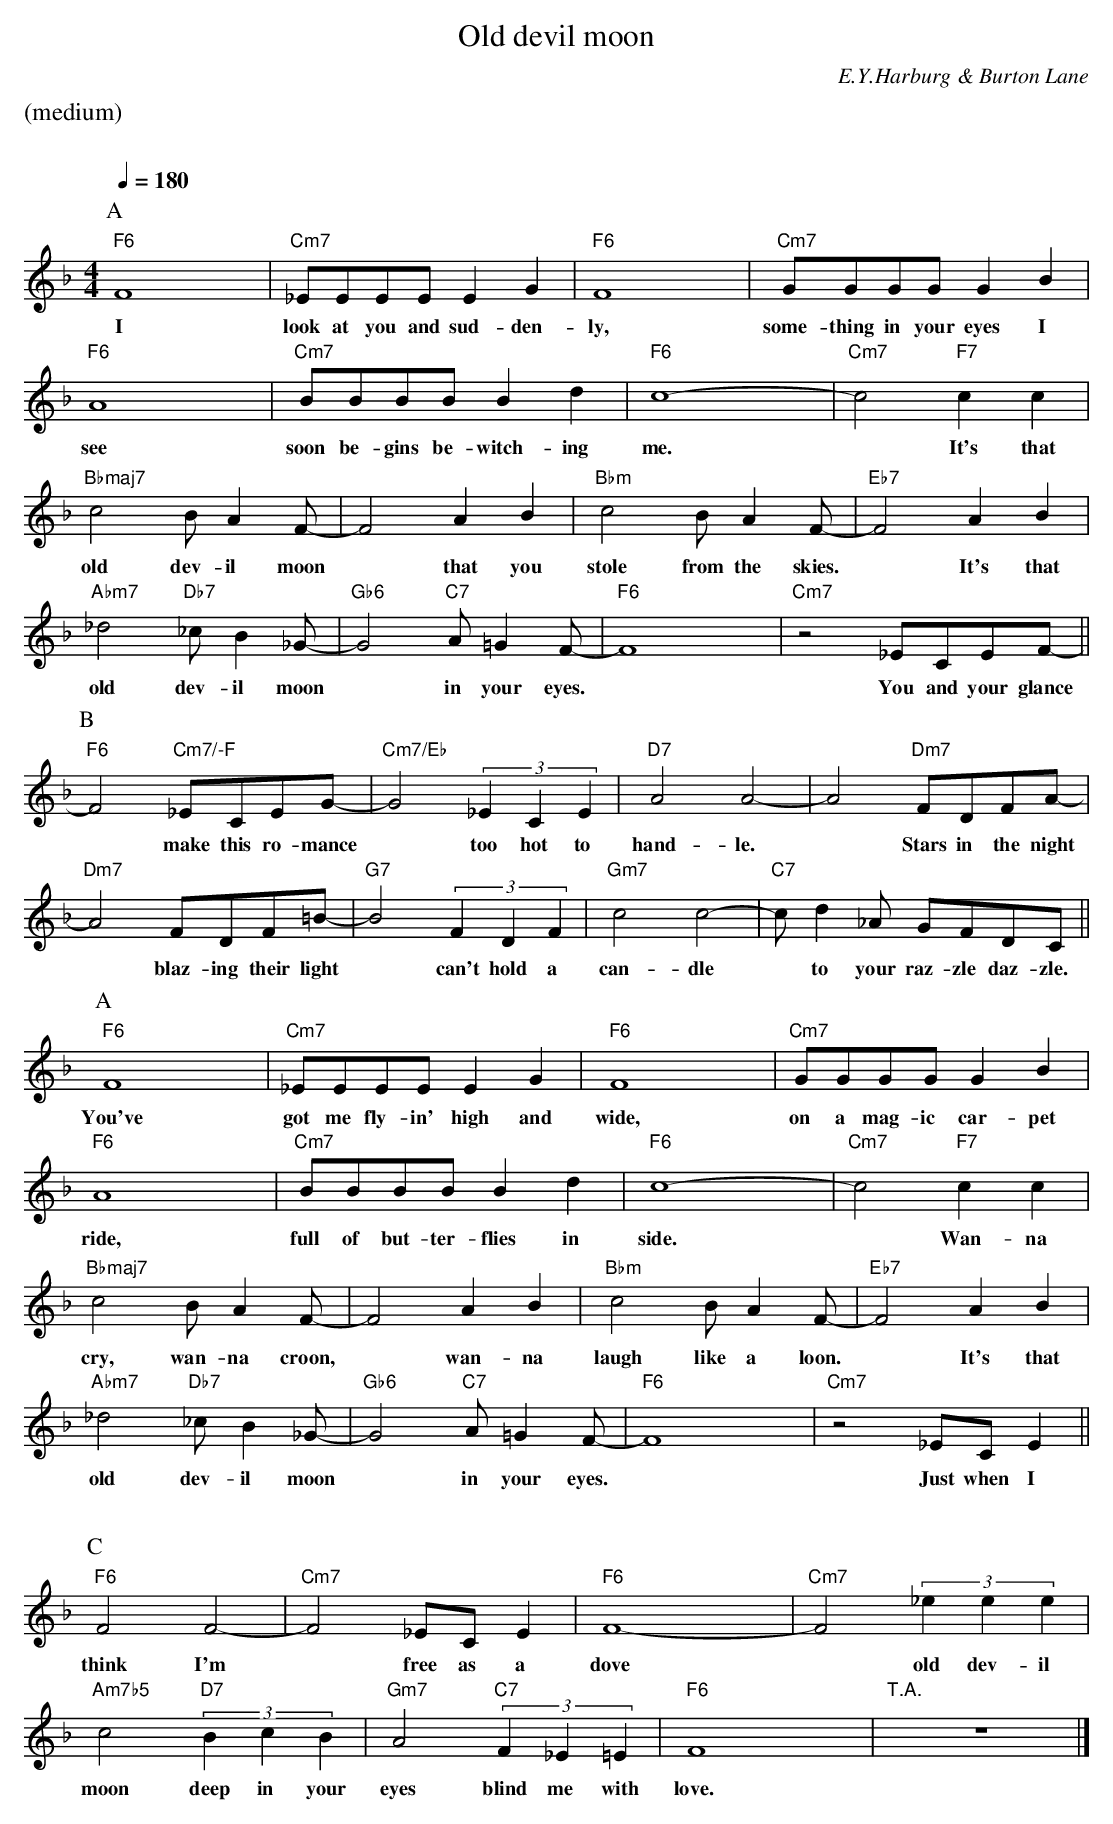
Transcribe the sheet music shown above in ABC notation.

X:1
T:Old devil moon
M:4/4
L:1/8
C:E.Y.Harburg & Burton Lane
Q:1/4=180
%%staves (chords melody)
K:F
%%text (medium)
%%vskip 20
P:A
V:chords
"F6"x4 x4 | "Cm7"x4 x4 | "F6"x4 x4 | "Cm7"x4 x4 |
"F6"x4 x4 | "Cm7"x4 x4 | "F6"x4 x4 | "Cm7"x4 "F7"x4 |
"Bbmaj7"x4 x4 | x4 x4 | "Bbm"x4 x4 | "Eb7"x4 x4 |
"Abm7"x4 "Db7"x4 | "Gb6"x4 "C7"x4 | "F6"x4 x4 | "Cm7"x4 x4 ||
V:melody
F8 | _EEEE E2G2 | F8 | GGGGG2B2 |
w:I look at you and sud-den-ly, some-thing in your eyes I
A8 | BBBBB2d2 | c8- | c4c2c2 |
w:see soon be-gins be-witch-ing me.* It's that
c4BA2F- | F4A2B2 | c4BA2F- | F4 A2B2 |
w:old dev-il moon* that you stole from the skies.* It's that
_d4_cB2_G- | G4A=G2F- | F8 | z4 _ECEF- ||
w:old dev-il moon* in your eyes.* You and your glance
P:B
V:chords
"F6"x4 "Cm7/-F"x4 | "Cm7/Eb"x4 x4 | "D7"x4 x4 | x4 "Dm7"x4 |
"Dm7"x4 x4 | "G7"x4 x4 | "Gm7"x4 x4 | "C7"x4 x4 ||
V:melody
F4_ECEG- | G4 (3_E2C2E2 | A4A4- | A4 FDFA- |
w:*make this ro-mance* too hot to hand-le.* Stars in the night
A4FDF=B- | B4(3F2D2F2 | c4c4- | cd2_A GFDC ||
w:*blaz-ing their light* can't hold a can-dle* to your raz-zle daz-zle.
P:A
V:chords
"F6"x4 x4 | "Cm7"x4 x4 | "F6"x4 x4 | "Cm7"x4 x4 |
"F6"x4 x4 | "Cm7"x4 x4 | "F6"x4 x4 | "Cm7"x4 "F7"x4 |
"Bbmaj7"x4 x4 | x4 x4 | "Bbm"x4 x4 | "Eb7"x4 x4 |
"Abm7"x4 "Db7"x4 | "Gb6"x4 "C7"x4 | "F6"x4 x4 | "Cm7"x4 x4 ||
V:melody
F8 | _EEEE E2G2 | F8 | GGGGG2B2 |
w:You've got me fly-in' high and wide, on a mag-ic car-pet
A8 | BBBBB2d2 | c8- | c4c2c2 |
w:ride, full of but-ter-flies in side.* Wan-na
c4BA2F- | F4A2B2 | c4BA2F- | F4 A2B2 |
w:cry, wan-na croon,* wan-na laugh like a loon.* It's that
_d4_cB2_G- | G4A=G2F- | F8 | z4 _ECE2 ||
w:old dev-il moon* in your eyes.* Just when I
P:C
V:chords
"F6"x4 x4 | "Cm7"x4 x4 | "F6"x4 x4 | "Cm7"x4 x4 |
"Am7b5"x4 "D7"x4 | "Gm7"x4 "C7"x4 | "F6"x4 x4 | "T.A."x4 x4 |]
V:melody
F4F4- | F4 _ECE2 | F8- | F4 (3_e2e2e2 |
w:think I'm* free as a dove* old dev-il
c4 (3B2c2B2 | A4 (3F2_E2=E2 | F8 | z8 |]
w:moon deep in your eyes blind me with love.
